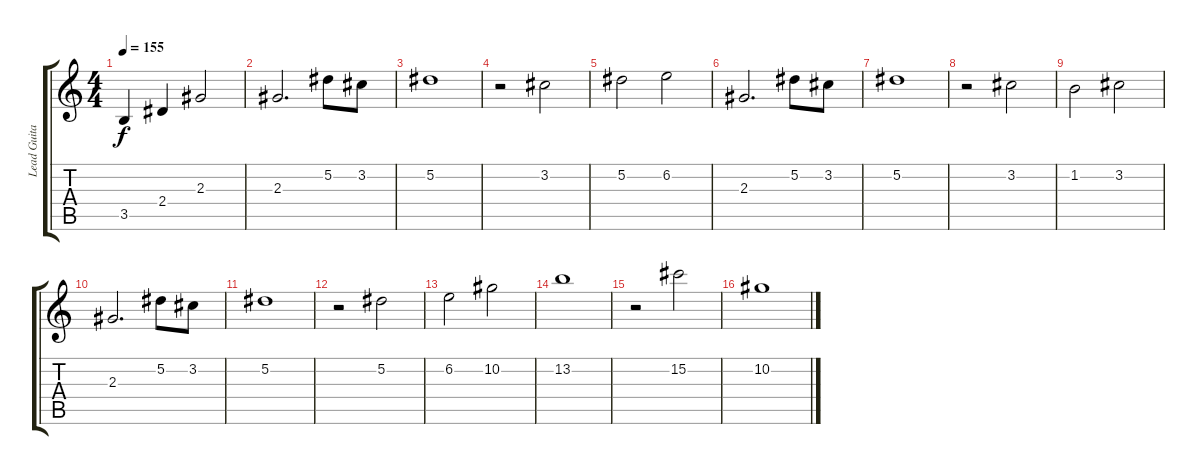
\track ("Lead Guitar" "Lead Guita") {instrument acousticguitarsteel}
\staff {score tabs}
\tuning (Eb4 Bb3 Gb3 Db3 Ab2 Eb2) {hide}
\ts (4 4)
\tempo 155
\clef g2
\ks c
3.5.4{dy f} 2.4.4 2.3.2 |
2.3.2{d} 5.2.8 3.2.8 |
5.2.1 |
r.2 3.2.2 |
5.2.2 6.2.2 |
2.3.2{d} 5.2.8 3.2.8 |
5.2.1 |
r.2 3.2.2 |
1.2.2 3.2.2 |
2.3.2{d} 5.2.8 3.2.8 |
5.2.1 |
r.2 5.2.2 |
6.2.2 10.2.2 |
13.2.1 |
r.2 15.2.2 |
10.2.1
